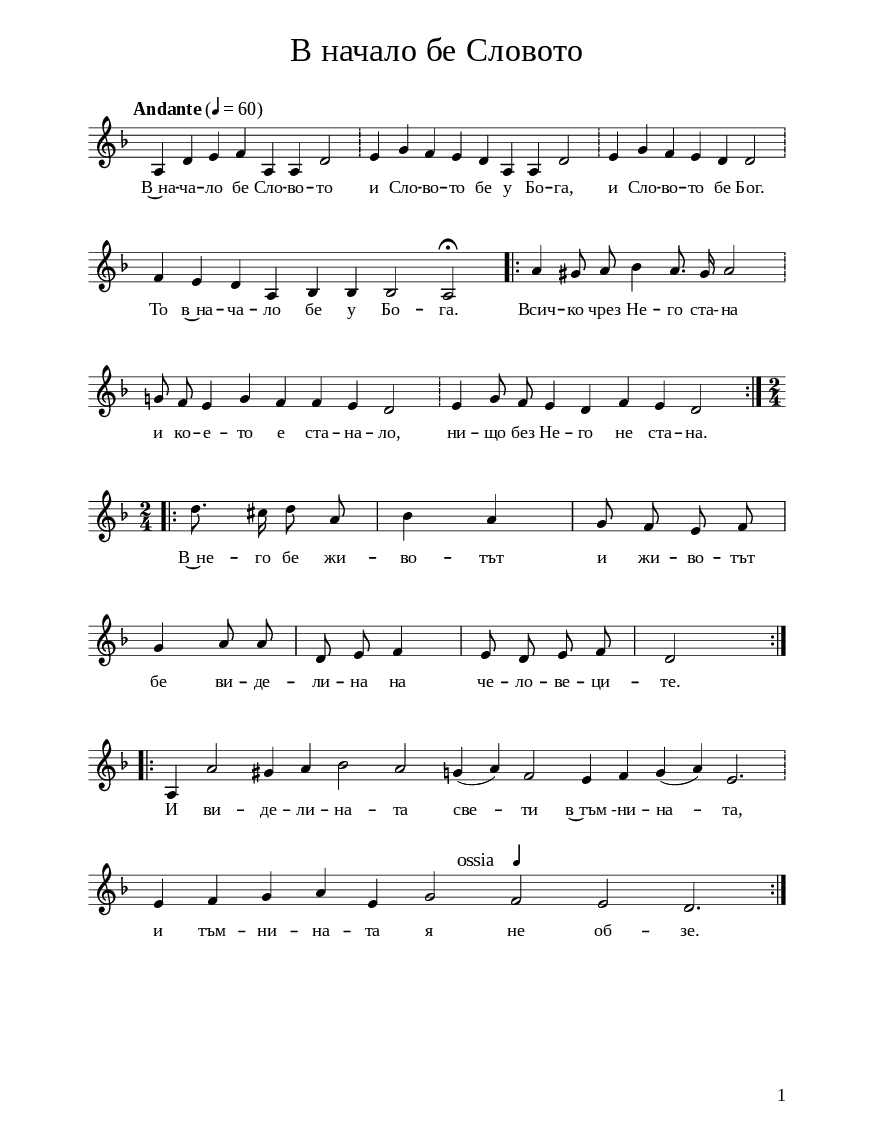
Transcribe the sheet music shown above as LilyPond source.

\version "2.24.2"

% include paper part and global functions
\include "include/globals.ily"

\bookpart {
  \label #'ref094
  \tocItem \markup "В начало бе Словото"
  \include "include/bookpart-paper.ily"
  \score {
    \include "include/score-layout.ily"


    \new Voice \absolute  {
      \clef treble
      \key d \minor
      \tempoFunc "Andante" 4 "60"
      \omit Score.TimeSignature
      \cadenzaOn % allows custom bar lines
      \autoBeamOff

      a4 d'4 e' f' a4 a d'2 \bar "!" e'4  g'4 f' e' d'

      a4 a d'2 \bar "!" e'4 g'4 f' e' d' d'2 \bar "!" \break   f'4 e' d' a bes bes  bes2 a \fermata \bar ".|:"

      a'4  gis'8 a' bes'4 a'8. gis'16 a'2 \bar "!" \break g'8 f'

      e'4 g' f' f' e' d'2 \bar "!"  e'4 g'8 f' e'4 d' f'4 e' d'2 \bar ":|.|:" \break

      \cadenzaOff
      \undo \omit Score.TimeSignature

      \time 2/4 d''8. cis''16 d''8 a' bes'4  a' g'8 f' e' f' \break g'4 a'8 a'

      d'8 e' f'4 e'8 d' e' f' d'2 \bar ":|.|:"  \break
      \cadenzaOn
      \undo \omit Score.TimeSignature

      a4 a'2 gis'4 a' bes'2 a'  g'4 ( a' ) f'2 e'4 f'  g'4 ( a' ) e'2. \bar "!" \break

      e'4  f'4 g' a' e'     \tempo \markup {
        % make tempo note smaller
        \concat {
          \normal-text { "       ossia    "  }
          \fontsize #-4 \general-align #Y #DOWN \note {4} #0.8
          \normal-text { "             "  }

        }
      }
      g'2  f'2 e' d'2. \bar ":|."
    }

    \addlyrics {
      В~на -- ча --
      ло бе Сло -- во -- то и Сло -- во -- то бе у
      Бо -- га, и Сло -- во -- то бе Бог. То в~на --
      ча -- ло бе у Бо -- га. Всич -- ко чрез Не --
      го "ста-" -- на и ко -- е -- то е ста -- на --
      ло, ни -- що без Не -- го не ста -- на. В~не --
      го бе жи -- во -- тът и жи -- во -- тът бе ви
      -- де -- ли -- на на че -- ло -- ве -- ци -- те.
      И ви -- де -- ли -- на -- та све -- ти в~тъм
      -- "-ни" -- на -- та, и тъм -- ни -- на -- та я не
      об -- зе. И зе.

    }

    \header {
      title = \titleFunc "В начало бе Словото" "V načalo be Slovoto"
    }

    \midi{}

  } % score

} % bookpart
